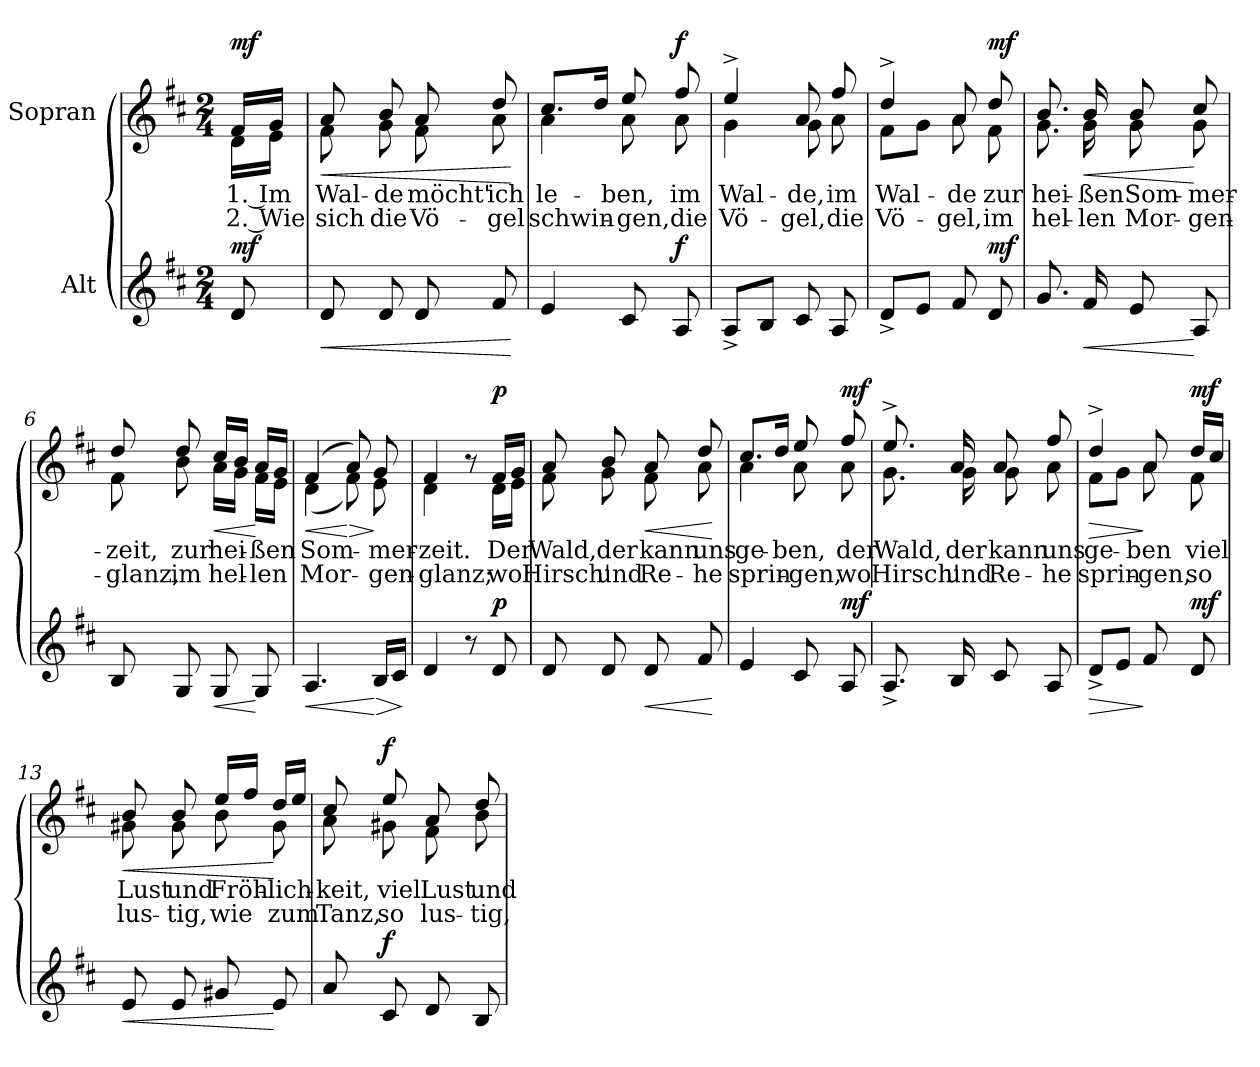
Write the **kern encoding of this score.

**kern	**dynam	**kern	**text	**text	**dynam
*part2	*part2	*part1	*part1	*part1	*part1
*staff2	*staff2	*staff1	*staff1	*staff1	*staff1
*I"Alt	*	*I"Sopran	*	*	*
*clefG2	*	*clefG2	*	*	*
*k[f#c#]	*	*k[f#c#]	*	*	*
*M2/4	*	*M2/4	*	*	*
=	=	=	=	=	=
!	!	!LO:TX:a:B:t=Gemütlich, heiter	!	!	!
!	!LO:DY:a	!	!LO:LY:b	!LO:LY:b	!LO:DY:a
*	*	*^	*	*	*
8d/	mf	16f#/LL	16d\LL	1. Im	2. Wie	mf
.	.	16g/JJ	16e\JJ	.	.	.
=1	=1	=1	=1	=1	=1	=1
!	!LO:HP:b	!	!	!LO:LY:b	!LO:LY:b	!LO:HP:b
8d/	<	8a/	8f#\	Wal-	sich	<
!	!	!	!	!LO:LY:b	!LO:LY:b	!
8d/	.	8b/	8g\	-de	die	.
!	!	!	!	!LO:LY:b	!LO:LY:b	!
8d/	.	8a/	8f#\	möcht'	Vö-	.
!	!	!	!	!LO:LY:b	!LO:LY:b	!
8f#/	.	8dd/	8a\	ich	-gel	.
*	*	*v	*v	*	*	*
.	[	.	.	.	[
=2	=2	=2	=2	=2	=2
!	!	!	!LO:LY:b	!LO:LY:b	!
*	*	*^	*	*	*
4e/	.	8.cc#/L	4a\	le-	schwin-	.
.	.	16dd/Jk	.	.	.	.
!	!	!	!	!LO:LY:b	!LO:LY:b	!
8c#/	.	8ee/	8a\	-ben,	-gen,	.
!	!LO:DY:a	!	!	!LO:LY:b	!LO:LY:b	!LO:DY:a
8A/	f	8ff#/	8a\	im	die	f
=3	=3	=3	=3	=3	=3	=3
!	!	!	!	!LO:LY:b	!LO:LY:b	!
8A^/L	.	4ee^/	4g\	Wal-	Vö-	.
8B/J	.	.	.	.	.	.
!	!	!	!	!LO:LY:b	!LO:LY:b	!
8c#/	.	8a/	8g\	-de,	-gel,	.
!	!	!	!	!LO:LY:b	!LO:LY:b	!
8A/	.	8ff#/	8a\	im	die	.
!!LO:LB:g=z	!!
=4	=4	=4	=4	=4	=4	=4
!	!	!	!	!LO:LY:b	!LO:LY:b	!
8d^/L	.	4dd^/	8f#\L	Wal-	Vö-	.
8e/J	.	.	8g\J	.	.	.
!	!	!	!	!LO:LY:b	!LO:LY:b	!
8f#/	.	8a/	8a\	-de	-gel,	.
!	!LO:DY:a	!	!	!LO:LY:b	!LO:LY:b	!LO:DY:a
8d/	mf	8dd/	8f#\	zur	im	mf
=5	=5	=5	=5	=5	=5	=5
!	!	!	!	!LO:LY:b	!LO:LY:b	!
8.g/	.	8.b/	8.g\	hei-	hel-	.
!	!LO:HP:b	!	!	!LO:LY:b	!LO:LY:b	!LO:HP:b
16f#/	<	16b/	16g\	-ßen	-len	<
!	!	!	!	!LO:LY:b	!LO:LY:b	!
8e/	.	8b/	8g\	Som-	Mor-	.
!	!	!	!	!LO:LY:b	!LO:LY:b	!
8A/	[	8cc#/	8g\	-mer-	-gen-	[
=6	=6	=6	=6	=6	=6	=6
!	!	!	!	!LO:LY:b	!LO:LY:b	!
8B/	.	8dd/	8f#\	-zeit,	-glanz,	.
!	!	!	!	!LO:LY:b	!LO:LY:b	!
8G/	.	8dd/	8b\	zur	im	.
!	!LO:HP:b	!	!	!LO:LY:b	!LO:LY:b	!LO:HP:b
8G/	<	16cc#/LL	16a\LL	hei-	hel-	<
.	.	16b/JJ	16g\JJ	.	.	.
!	!	!	!	!LO:LY:b	!LO:LY:b	!
8G/	[	16a/LL	16f#\LL	-ßen	-len	[
.	.	16g/JJ	16e\JJ	.	.	.
=7	=7	=7	=7	=7	=7	=7
!	!LO:HP:b	!	!	!LO:LY:b	!LO:LY:b	!LO:HP:b
4.A/	<	(4f#/	(4d\	Som-	Mor-	<
!	!	!	!	!	!	!LO:HP:n=1:b
.	.	8a/)	8f#\)	.	.	[ >
!	!LO:HP:n=1:b	!	!	!LO:LY:b	!LO:LY:b	!
16B/LL	[ >	8g/	8e\	-mer-	-gen-	]
16c#/JJ	.	.	.	.	.	.
*	*	*v	*v	*	*	*
.	]	.	.	.	.
!!LO:LB:g=z
=8	=8	=8	=8	=8	=8
!	!	!	!LO:LY:b	!LO:LY:b	!
*	*	*^	*	*	*
4d/	.	4f#/	4d\	-zeit.	-glanz;	.
8r	.	8r	8ryy	.	.	.
!	!LO:DY:a	!	!	!LO:LY:b	!LO:LY:b	!LO:DY:a
8d/	p	16f#/LL	16d\LL	Der	wo	p
.	.	16g/JJ	16e\JJ	.	.	.
=9	=9	=9	=9	=9	=9	=9
!	!	!	!	!LO:LY:b	!LO:LY:b	!
8d/	.	8a/	8f#\	Wald,	Hirsch'	.
!	!	!	!	!LO:LY:b	!LO:LY:b	!
8d/	.	8b/	8g\	der	und	.
!	!LO:HP:b	!	!	!LO:LY:b	!LO:LY:b	!LO:HP:b
8d/	<	8a/	8f#\	kann	Re-	<
!	!	!	!	!LO:LY:b	!LO:LY:b	!
8f#/	.	8dd/	8a\	uns	-he	.
*	*	*v	*v	*	*	*
.	[	.	.	.	[
=10	=10	=10	=10	=10	=10
!	!	!	!LO:LY:b	!LO:LY:b	!
*	*	*^	*	*	*
4e/	.	8.cc#/L	4a\	ge-	sprin-	.
.	.	16dd/Jk	.	.	.	.
!	!	!	!	!LO:LY:b	!LO:LY:b	!
8c#/	.	8ee/	8a\	-ben,	-gen,	.
!	!LO:DY:a	!	!	!LO:LY:b	!LO:LY:b	!LO:DY:a
8A/	mf	8ff#/	8a\	der	wo	mf
=11	=11	=11	=11	=11	=11	=11
!	!	!	!	!LO:LY:b	!LO:LY:b	!
8.A^/	.	8.ee^/	8.g\	Wald,	Hirsch'	.
!	!	!	!	!LO:LY:b	!LO:LY:b	!
16B/	.	16a/	16g\	der	und	.
!	!	!	!	!LO:LY:b	!LO:LY:b	!
8c#/	.	8a/	8g\	kann	Re-	.
!	!	!	!	!LO:LY:b	!LO:LY:b	!
8A/	.	8ff#/	8a\	uns	-he	.
!!LO:LB:g=z	!!
=12	=12	=12	=12	=12	=12	=12
!	!LO:HP:b	!	!	!LO:LY:b	!LO:LY:b	!LO:HP:b
8d^/L	>	4dd^/	8f#\L	ge-	sprin-	>
8e/J	.	.	8g\J	.	.	.
!	!	!	!	!LO:LY:b	!LO:LY:b	!
8f#/	]	8a/	8a\	-ben	-gen,	]
!	!LO:DY:a	!	!	!LO:LY:b	!LO:LY:b	!LO:DY:a
8d/	mf	16dd/LL	8f#\	viel	so	mf
.	.	16cc#/JJ	.	.	.	.
=13	=13	=13	=13	=13	=13	=13
!	!LO:HP:b	!	!	!LO:LY:b	!LO:LY:b	!LO:HP:b
8e/	<	8b/	8g#X\	Lust	lus-	<
!	!	!	!	!LO:LY:b	!LO:LY:b	!
8e/	.	8b/	8g#\	und	-tig,	.
!	!	!	!	!LO:LY:b	!LO:LY:b	!
8g#X/	.	16ee/LL	8b\	Fröh-	wie	.
.	.	16ff#/JJ	.	.	.	.
!	!	!	!	!LO:LY:b	!LO:LY:b	!
8e/	[	16dd/LL	8g#\	-lich-	zum	[
.	.	16ee/JJ	.	.	.	.
=14	=14	=14	=14	=14	=14	=14
!	!	!	!	!LO:LY:b	!LO:LY:b	!
8a/	.	8cc#/	8a\	-keit,	Tanz,	.
!	!LO:DY:a	!	!	!LO:LY:b	!LO:LY:b	!LO:DY:a
8c#/	f	8ee/	8g#X\	viel	so	f
!	!	!	!	!LO:LY:b	!LO:LY:b	!
8d/	.	8a/	8f#\	Lust	lus-	.
!	!	!	!	!LO:LY:b	!LO:LY:b	!
8B/	.	8dd/	8b\	und	-tig,	.
*	*	*v	*v	*	*	*
=	=	=	=	=	=
*-	*-	*-	*-	*-	*-
